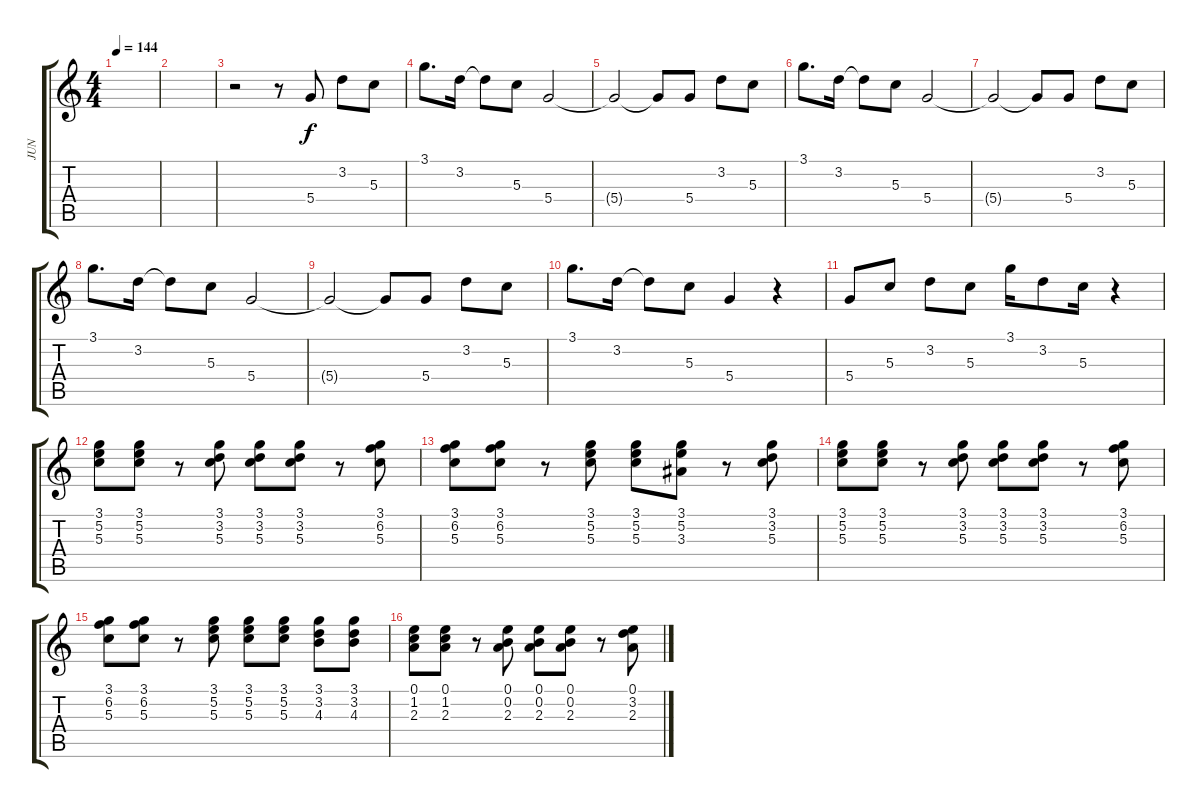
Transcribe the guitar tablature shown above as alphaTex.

\track ("JUN" "JUN") {instrument distortionguitar}
\staff {score tabs}
\tuning (E4 B3 G3 D3 A2 E2) {hide}
\ts (4 4)
\tempo 144
\clef g2
\ks c
|
|
r.2 r.8 5.4.8{instrument electricguitarclean} 3.2.8 5.3.8 |
3.1.8{d} 3.2.16 3.2{t}.8 5.3.8 5.4.2 |
5.4{t}.2 5.4{t}.8 5.4.8 3.2.8 5.3.8 |
3.1.8{d} 3.2.16 3.2{t}.8 5.3.8 5.4.2 |
5.4{t}.2 5.4{t}.8 5.4.8 3.2.8 5.3.8 |
3.1.8{d} 3.2.16 3.2{t}.8 5.3.8 5.4.2 |
5.4{t}.2 5.4{t}.8 5.4.8 3.2.8 5.3.8 |
3.1.8{d} 3.2.16 3.2{t}.8 5.3.8 5.4.4 r.4 |
5.4.8 5.3.8 3.2.8 5.3.8 3.1.16 3.2.8 5.3.16 r.4 |
(3.1 5.2 5.3).8{instrument distortionguitar} (3.1 5.2 5.3).8 r.8 (3.1 3.2 5.3).8 (3.1 3.2 5.3).8 (3.1 3.2 5.3).8 r.8 (3.1 6.2 5.3).8 |
(3.1 6.2 5.3).8 (3.1 6.2 5.3).8 r.8 (3.1 5.2 5.3).8 (3.1 5.2 5.3).8 (3.1 5.2 3.3).8 r.8 (3.1 3.2 5.3).8 |
(3.1 5.2 5.3).8 (3.1 5.2 5.3).8 r.8 (3.1 3.2 5.3).8 (3.1 3.2 5.3).8 (3.1 3.2 5.3).8 r.8 (3.1 6.2 5.3).8 |
(3.1 6.2 5.3).8 (3.1 6.2 5.3).8 r.8 (3.1 5.2 5.3).8 (3.1 5.2 5.3).8 (3.1 5.2 5.3).8 (3.1 3.2 4.3).8 (3.1 3.2 4.3).8 |
(0.1 1.2 2.3).8 (0.1 1.2 2.3).8 r.8 (0.1 0.2 2.3).8 (0.1 0.2 2.3).8 (0.1 0.2 2.3).8 r.8 (0.1 3.2 2.3).8
